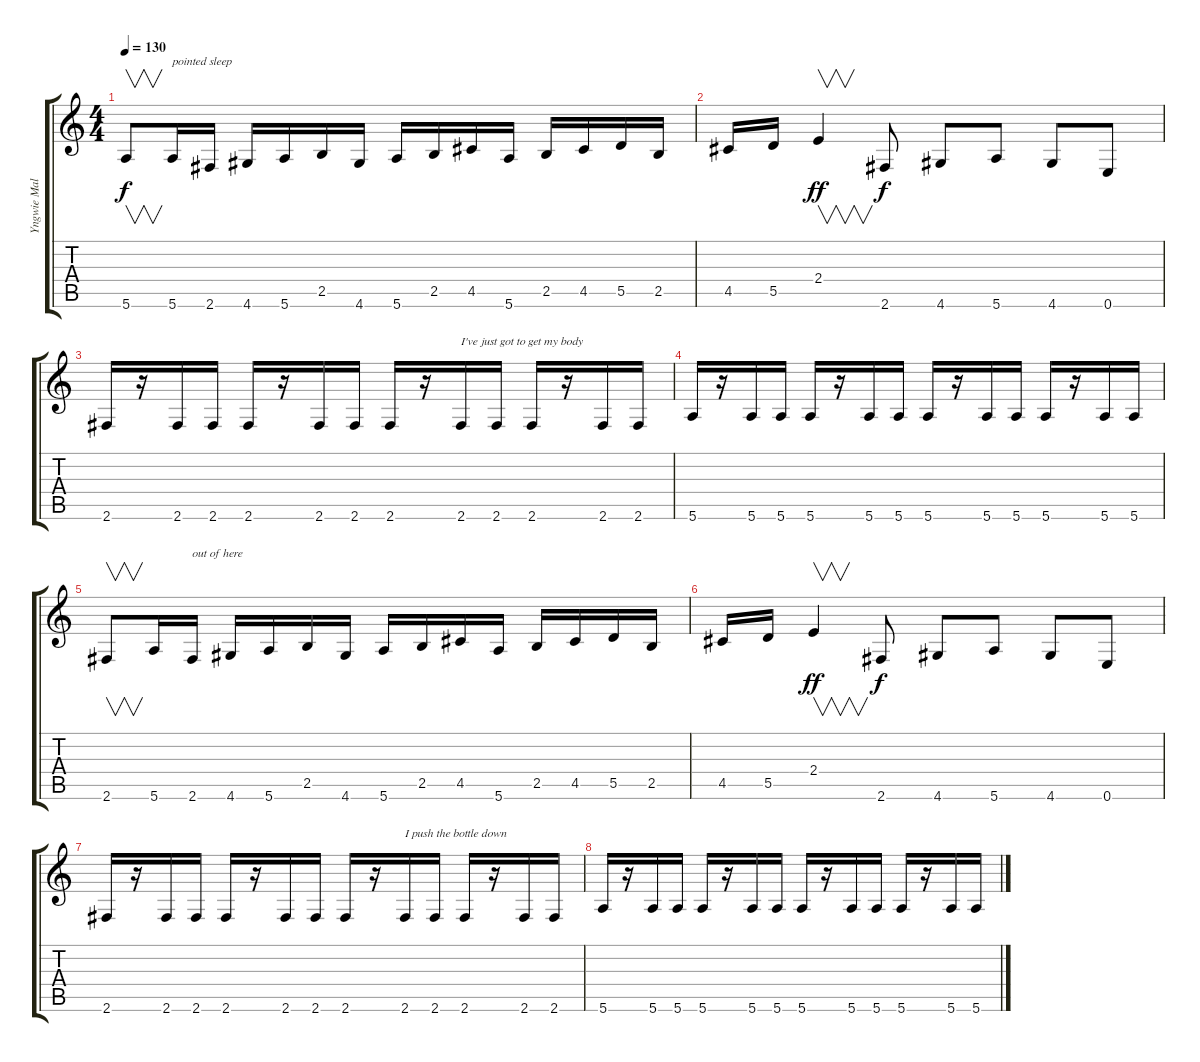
\track ("Yngwie Malmsteen (Rythm)" "Yngwie Mal") {instrument distortionguitar}
\staff {score tabs}
\tuning (E4 B3 G3 D3 A2 E2) {hide}
\ts (4 4)
\tempo 130
\clef g2
\ks c
5.6.8{v dy f} 5.6.16{txt "pointed sleep"} 2.6.16 4.6.16 5.6.16 2.5.16 4.6.16 5.6.16 2.5.16 4.5.16 5.6.16 2.5.16 4.5.16 5.5.16 2.5.16 |
4.5.16 5.5.16 2.4.4{v dy ff} 2.6.8{dy f} 4.6.8 5.6.8 4.6.8 0.6.8 |
2.6.16 r.16 2.6.16 2.6.16 2.6.16 r.16 2.6.16 2.6.16 2.6.16 r.16 2.6.16{txt "I've just got to get my body "} 2.6.16 2.6.16 r.16 2.6.16 2.6.16 |
5.6.16 r.16 5.6.16 5.6.16 5.6.16 r.16 5.6.16 5.6.16 5.6.16 r.16 5.6.16 5.6.16 5.6.16 r.16 5.6.16 5.6.16 |
2.6.8{v} 5.6.16 2.6.16{txt "out of here"} 4.6.16 5.6.16 2.5.16 4.6.16 5.6.16 2.5.16 4.5.16 5.6.16 2.5.16 4.5.16 5.5.16 2.5.16 |
4.5.16 5.5.16 2.4.4{v dy ff} 2.6.8{dy f} 4.6.8 5.6.8 4.6.8 0.6.8 |
2.6.16 r.16 2.6.16 2.6.16 2.6.16 r.16 2.6.16 2.6.16 2.6.16 r.16 2.6.16{txt "I push the bottle down "} 2.6.16 2.6.16 r.16 2.6.16 2.6.16 |
5.6.16 r.16 5.6.16 5.6.16 5.6.16 r.16 5.6.16 5.6.16 5.6.16 r.16 5.6.16 5.6.16 5.6.16 r.16 5.6.16 5.6.16
